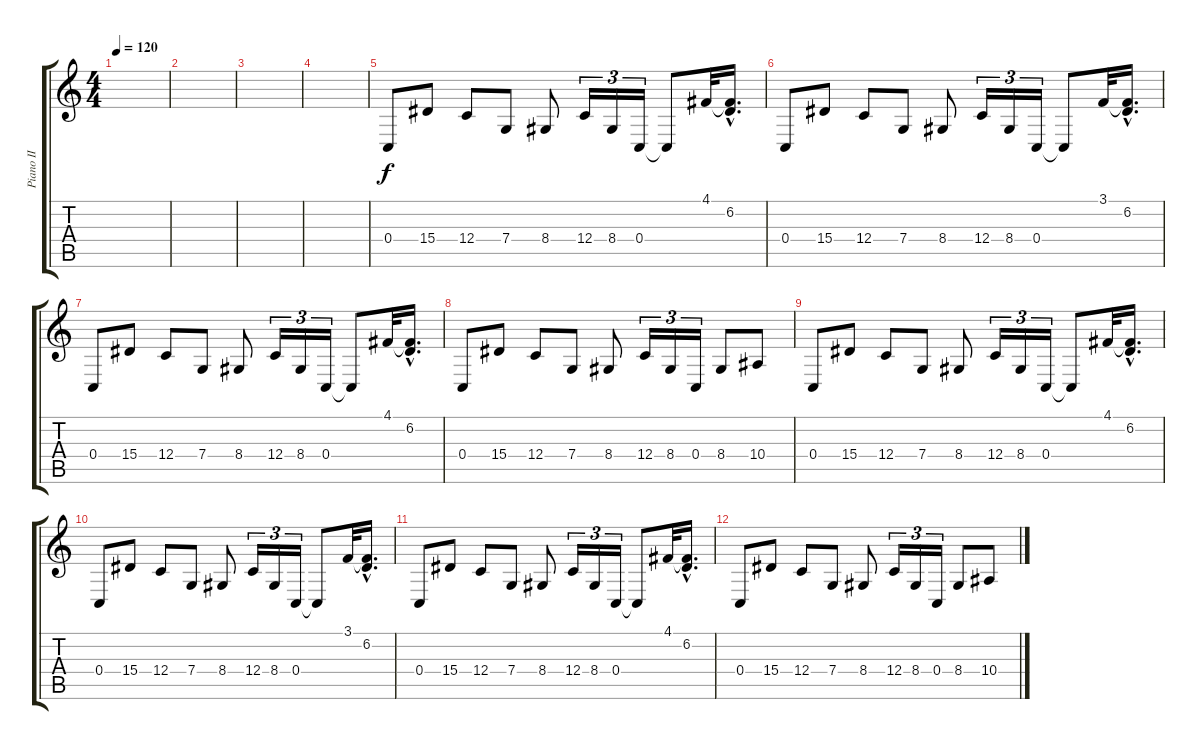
\track ("Piano II" "Piano II") {instrument brightacousticpiano}
\staff {score tabs}
\tuning (D4 A3 F3 C3 G2 C2) {hide}
\ts (4 4)
\tempo 120
\clef g2
\ks c
|
|
|
|
0.4.8 15.4.8 12.4.8 7.4.8 8.4.8 12.4.16{tu (3 2)} 8.4.16{tu (3 2)} 0.4.16{tu (3 2)} 0.4{t}.8 4.1.32 (4.1{hac t} 6.2{hac}).16{d} |
0.4.8 15.4.8 12.4.8 7.4.8 8.4.8 12.4.16{tu (3 2)} 8.4.16{tu (3 2)} 0.4.16{tu (3 2)} 0.4{t}.8 3.1.32 (3.1{hac t} 6.2{hac}).16{d} |
0.4.8 15.4.8 12.4.8 7.4.8 8.4.8 12.4.16{tu (3 2)} 8.4.16{tu (3 2)} 0.4.16{tu (3 2)} 0.4{t}.8 4.1.32 (4.1{hac t} 6.2{hac}).16{d} |
0.4.8 15.4.8 12.4.8 7.4.8 8.4.8 12.4.16{tu (3 2)} 8.4.16{tu (3 2)} 0.4.16{tu (3 2)} 8.4.8 10.4.8 |
0.4.8 15.4.8 12.4.8 7.4.8 8.4.8 12.4.16{tu (3 2)} 8.4.16{tu (3 2)} 0.4.16{tu (3 2)} 0.4{t}.8 4.1.32 (4.1{hac t} 6.2{hac}).16{d} |
0.4.8 15.4.8 12.4.8 7.4.8 8.4.8 12.4.16{tu (3 2)} 8.4.16{tu (3 2)} 0.4.16{tu (3 2)} 0.4{t}.8 3.1.32 (3.1{hac t} 6.2{hac}).16{d} |
0.4.8 15.4.8 12.4.8 7.4.8 8.4.8 12.4.16{tu (3 2)} 8.4.16{tu (3 2)} 0.4.16{tu (3 2)} 0.4{t}.8 4.1.32 (4.1{hac t} 6.2{hac}).16{d} |
0.4.8 15.4.8 12.4.8 7.4.8 8.4.8 12.4.16{tu (3 2)} 8.4.16{tu (3 2)} 0.4.16{tu (3 2)} 8.4.8 10.4.8
